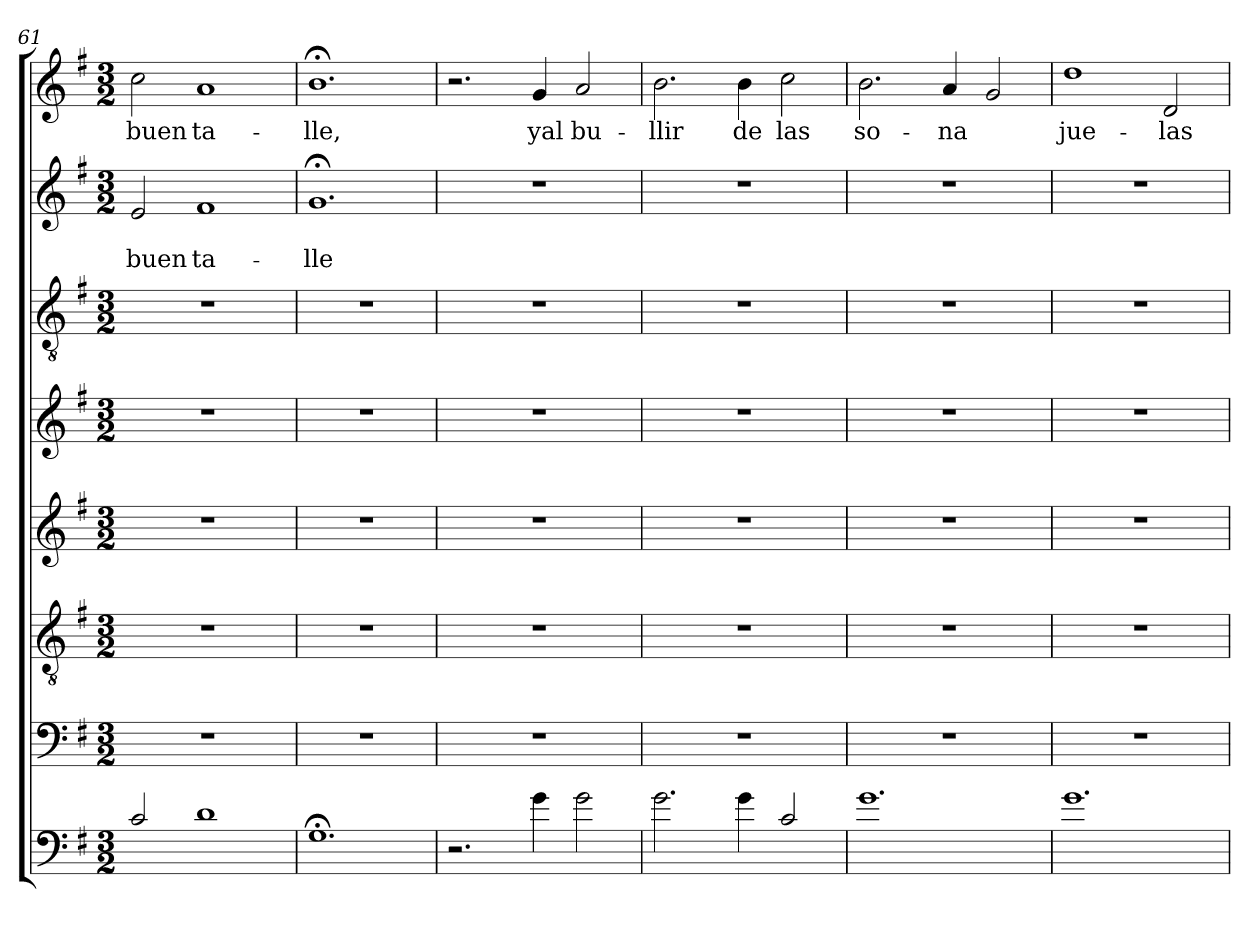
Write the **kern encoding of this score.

**kern	**kern	**kern	**kern	**kern	**kern	**kern	**text	**text	**kern	**text
*part8	*part7	*part6	*part5	*part4	*part3	*part2	*part2	*part2	*part1	*part1
*staff8	*staff7	*staff6	*staff5	*staff4	*staff3	*staff2	*staff2	*staff2	*staff1	*staff1
*clefF4	*clefF4	*clefGv2	*clefG2	*clefG2	*clefGv2	*clefG2	*	*	*clefG2	*
*ITrd7c12	*	*	*	*	*	*	*	*	*	*
*k[f#]	*k[f#]	*k[f#]	*k[f#]	*k[f#]	*k[f#]	*k[f#]	*	*	*k[f#]	*
*G:	*G:	*G:	*G:	*G:	*G:	*G:	*	*	*G:	*
*M3/2	*M3/2	*M3/2	*M3/2	*M3/2	*M3/2	*M3/2	*	*	*M3/2	*
=61	=61	=61	=61	=61	=61	=61	=61	=61	=61	=61
!	!	!	!	!	!	!	!	!LO:LY:b	!	!LO:LY:b
2C/	1.r	1.r	1.r	1.r	1.r	2e/	.	buen	2cc\	buen
!	!	!	!	!	!	!	!	!LO:LY:b	!	!LO:LY:b
1D	.	.	.	.	.	1f#	.	ta-	1a	ta-
=62	=62	=62	=62	=62	=62	=62	=62	=62	=62	=62
!	!	!	!	!	!	!	!	!LO:LY:b	!	!LO:LY:b
1.GG;	1.r	1.r	1.r	1.r	1.r	1.g;	.	-lle	1.b;<	-lle,
=63	=63	=63	=63	=63	=63	=63	=63	=63	=63	=63
!	!	!	!	!	!	!LO:N:vis=1	!	!	!	!
2.r	1.r	1.r	1.r	1.r	1.r	1.r	.	.	2.r	.
!	!	!	!	!	!	!	!	!	!	!LO:LY:b
4G\	.	.	.	.	.	.	.	.	4g/	yal
!	!	!	!	!	!	!	!	!	!	!LO:LY:b
2G\	.	.	.	.	.	.	.	.	2a/	bu-
=64	=64	=64	=64	=64	=64	=64	=64	=64	=64	=64
!	!	!	!	!	!	!LO:N:vis=1	!	!	!	!LO:LY:b
2.G\	1.r	1.r	1.r	1.r	1.r	1.r	.	.	2.b\	-llir
!	!	!	!	!	!	!	!	!	!	!LO:LY:b
4G\	.	.	.	.	.	.	.	.	4b\	de
!	!	!	!	!	!	!	!	!	!	!LO:LY:b
2C/	.	.	.	.	.	.	.	.	2cc\	las
!!LO:LB:g=z
=65	=65	=65	=65	=65	=65	=65	=65	=65	=65	=65
!	!	!	!	!	!	!LO:N:vis=1	!	!	!	!LO:LY:b
1.G	1.r	1.r	1.r	1.r	1.r	1.r	.	.	2.b\	so-
!	!	!	!	!	!	!	!	!	!	!LO:LY:b
.	.	.	.	.	.	.	.	.	4a/	-na
.	.	.	.	.	.	.	.	.	2g/	.
!!LO:PB:g=z
=66	=66	=66	=66	=66	=66	=66	=66	=66	=66	=66
!	!	!	!	!	!	!LO:N:vis=1	!	!	!	!LO:LY:b
1.G	1.r	1.r	1.r	1.r	1.r	1.r	.	.	1dd	jue-
!	!	!	!	!	!	!	!	!	!	!LO:LY:b
.	.	.	.	.	.	.	.	.	2d/	-las
=	=	=	=	=	=	=	=	=	=	=
*-	*-	*-	*-	*-	*-	*-	*-	*-	*-	*-
